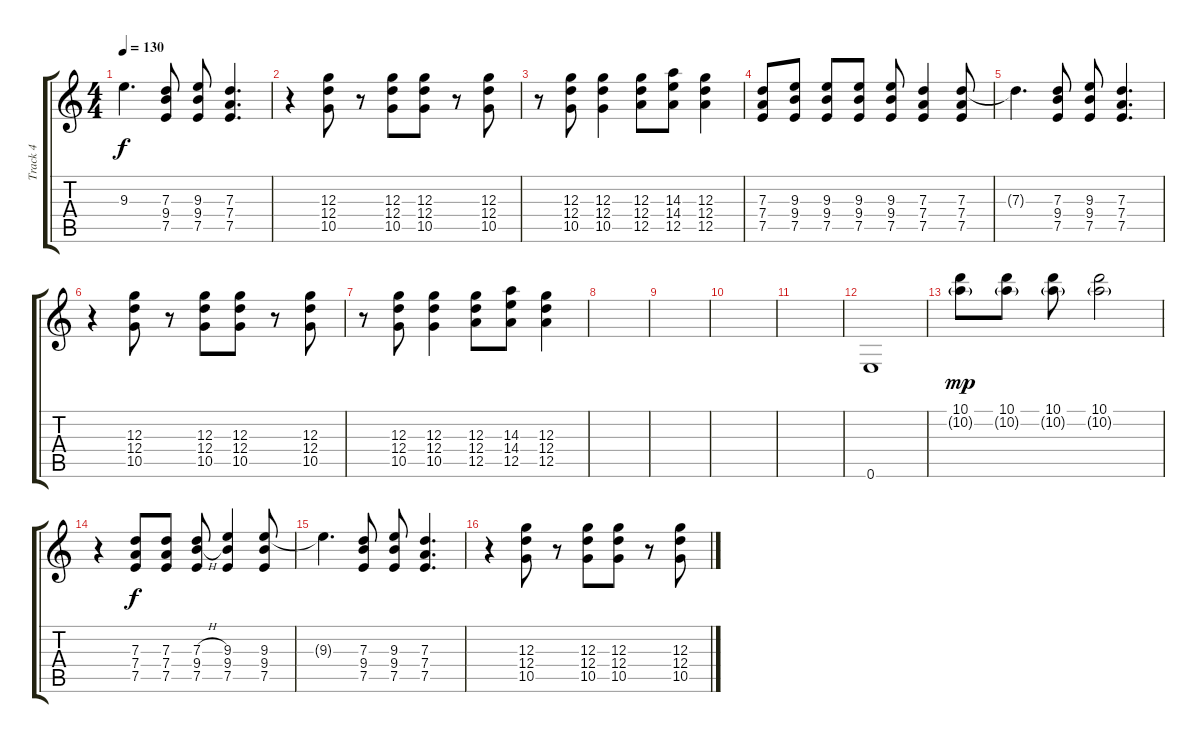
\track ("Track 4" "Track 4") {instrument distortionguitar}
\staff {score tabs}
\tuning (E4 B3 G3 D3 A2 E2) {hide}
\ts (4 4)
\tempo 130
\clef g2
\ks c
9.3{t}.4{d dy f} (7.3 9.4 7.5).8 (9.3 9.4 7.5).8 (7.3 7.4 7.5).4{d} |
r.4 (12.3 12.4 10.5).8 r.8 (12.3 12.4 10.5).8 (12.3 12.4 10.5).8 r.8 (12.3 12.4 10.5).8 |
r.8 (12.3 12.4 10.5).8 (12.3 12.4 10.5).4 (12.3 12.4 12.5).8 (14.3 14.4 12.5).8 (12.3 12.4 12.5).4 |
(7.3 7.4 7.5).8 (9.3 9.4 7.5).8 (9.3 9.4 7.5).8 (9.3 9.4 7.5).8 (9.3 9.4 7.5).8 (7.3 7.4 7.5).4 (7.3 7.4 7.5).8 |
7.3{t}.4{d} (7.3 9.4 7.5).8 (9.3 9.4 7.5).8 (7.3 7.4 7.5).4{d} |
r.4 (12.3 12.4 10.5).8 r.8 (12.3 12.4 10.5).8 (12.3 12.4 10.5).8 r.8 (12.3 12.4 10.5).8 |
r.8 (12.3 12.4 10.5).8 (12.3 12.4 10.5).4 (12.3 12.4 12.5).8 (14.3 14.4 12.5).8 (12.3 12.4 12.5).4 |
|
|
|
|
0.6.1 |
(10.1 10.2{g}).8{dy mp} (10.1 10.2{g}).8 (10.1 10.2{g}).8 (10.1 10.2{g}).2 |
r.4 (7.3 7.4 7.5).8{dy f} (7.3 7.4 7.5).8 (7.3{h} 9.4{h} 7.5).8 (9.3 9.4 7.5).4 (9.3 9.4 7.5).8 |
9.3{t}.4{d} (7.3 9.4 7.5).8 (9.3 9.4 7.5).8 (7.3 7.4 7.5).4{d} |
r.4 (12.3 12.4 10.5).8 r.8 (12.3 12.4 10.5).8 (12.3 12.4 10.5).8 r.8 (12.3 12.4 10.5).8
